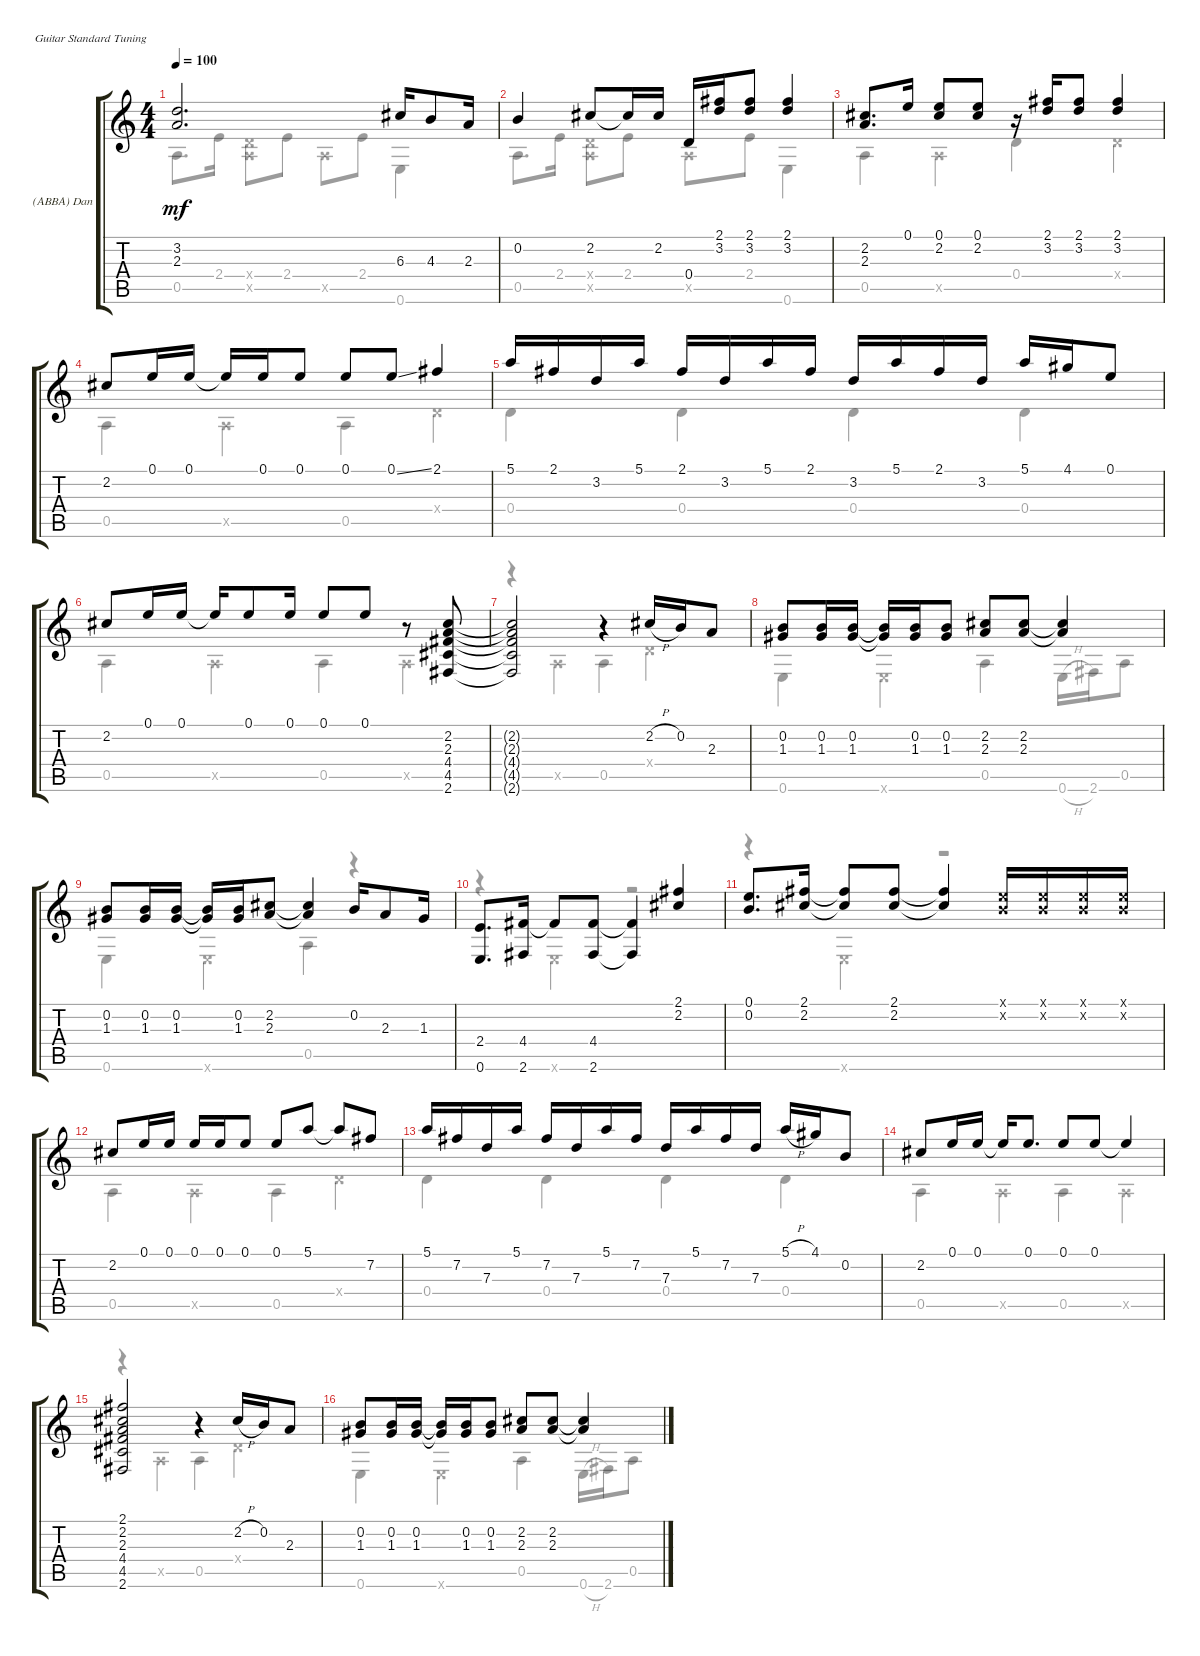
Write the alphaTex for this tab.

\defaultSystemsLayout 4
\bracketExtendMode groupsimilarinstruments
\firstSystemTrackNameOrientation horizontal
\otherSystemsTrackNameOrientation horizontal
\track ("(ABBA) Dancing Queen" "(ABBA) Dan") {instrument acousticguitarnylon}
\staff {score tabs}
\tuning (E4 B3 G3 D3 A2 E2)
\voice
\ts (4 4)
\tempo 100
\clef g2
\ks c
(3.2 2.3).2{d dy mf} 6.3.16 4.3.8 2.3.16 |
0.2.4 2.2.8 2.2{t}.16 2.2.16 0.4.16 (2.1 3.2).16 (2.1 3.2).8 (3.2 2.1).4 |
(2.2 2.3).8{d} 0.1.16 (0.1 2.2).8 (0.1 2.2).8 r.16 (2.1 3.2).16 (2.1 3.2).8 (2.1 3.2).4 |
2.2.8 0.1.16 0.1.16 0.1{t}.16 0.1.16 0.1.8 0.1.8 0.1{ss}.8 2.1.4 |
5.1.16 2.1.16 3.2.16 5.1.16 2.1.16 3.2.16 5.1.16 2.1.16 3.2.16 5.1.16 2.1.16 3.2.16 5.1.16 4.1.16 0.1.8 |
2.2.8 0.1.16 0.1.16 0.1{t}.16 0.1.8 0.1.16 0.1.8 0.1.8 r.8 (2.2 2.3 4.4 4.5 2.6).8 |
(2.2{t} 2.3{t} 4.4{t} 4.5{t} 2.6{t}).2 r.4 2.2{h}.16 0.2.16 2.3.8 |
(0.2 1.3).8 (1.3 0.2).16 (0.2 1.3).16 (1.3{t} 0.2{t}).16 (0.2 1.3).16 (0.2 1.3).8 (2.2 2.3).8 (2.3 2.2).8 (2.2{t} 2.3{t}).4 |
(0.2 1.3).8 (0.2 1.3).16 (1.3 0.2).16 (0.2{t} 1.3{t}).16 (0.2 1.3).16 (2.2 2.3).8 (2.3{t} 2.2{t}).4 0.2.16 2.3.8 1.3.16 |
(2.4 0.6).8{d} (4.4 2.6).16 4.4{t}.8 (4.4 2.6).8 (4.4{t} 2.6{t}).4 (2.2 2.1).4 |
(0.1 0.2).8{d} (2.1 2.2).16 (2.2{t} 2.1{t}).8 (2.2 2.1).8 (2.1{t} 2.2{t}).4 (0.2{x} 0.1{x}).16 (0.1{x} 0.2{x}).16 (0.2{x} 0.1{x}).16 (0.1{x} 0.2{x}).16 |
2.2.8 0.1.16 0.1.16 0.1.16 0.1.16 0.1.8 0.1.8 5.1.8 5.1{t}.8 7.2.8 |
5.1.16 7.2.16 7.3.16 5.1.16 7.2.16 7.3.16 5.1.16 7.2.16 7.3.16 5.1.16 7.2.16 7.3.16 5.1{h}.16 4.1.16 0.2.8 |
2.2.8 0.1.16 0.1.16 0.1{t}.16 0.1.8{d} 0.1.8 0.1.8 0.1{t}.4 |
(2.1 2.2 2.3 4.4 4.5 2.6).2 r.4 2.2{h}.16 0.2.16 2.3.8 |
(0.2 1.3).8 (0.2 1.3).16 (1.3 0.2).16 (0.2{t} 1.3{t}).16 (0.2 1.3).16 (1.3 0.2).8 (2.2 2.3).8 (2.2 2.3).8 (2.3{t} 2.2{t}).4
\voice
\clef g2
\ottava regular
\simile none
\ks c
0.5.8{d dy mf} 2.4.16 (0.4{x} 0.5{x}).8 2.4.8 0.5{x}.8 2.4.8 0.6.4 |
0.5.8{d} 2.4.16 (0.4{x} 0.5{x}).8 2.4.8 0.5{x}.8 2.4.8 0.6.4 |
0.5.4 0.5{x}.4 0.4.4 0.4{x}.4 |
0.5.4 0.5{x}.4 0.5.4 0.4{x}.4 |
0.4.4 0.4.4 0.4.4 0.4.4 |
0.5.4 0.5{x}.4 0.5.4 0.5{x}.4 |
r.4 0.5{x}.4 0.5.4 0.4{x}.4 |
0.6.4 0.6{x}.4 0.5.4 0.6{h}.16 2.6.16 0.5.8 |
0.6.4 0.6{x}.4 0.5.4 r.4 |
r.4 0.6{x}.4 r.2 |
r.4 0.6{x}.4 r.2 |
0.5.4 0.5{x}.4 0.5.4 0.4{x}.4 |
0.4.4 0.4.4 0.4.4 0.4.4 |
0.5.4 0.5{x}.4 0.5.4 0.5{x}.4 |
r.4 0.5{x}.4 0.5.4 0.4{x}.4 |
0.6.4 0.6{x}.4 0.5.4 0.6{h}.16 2.6.16 0.5.8
